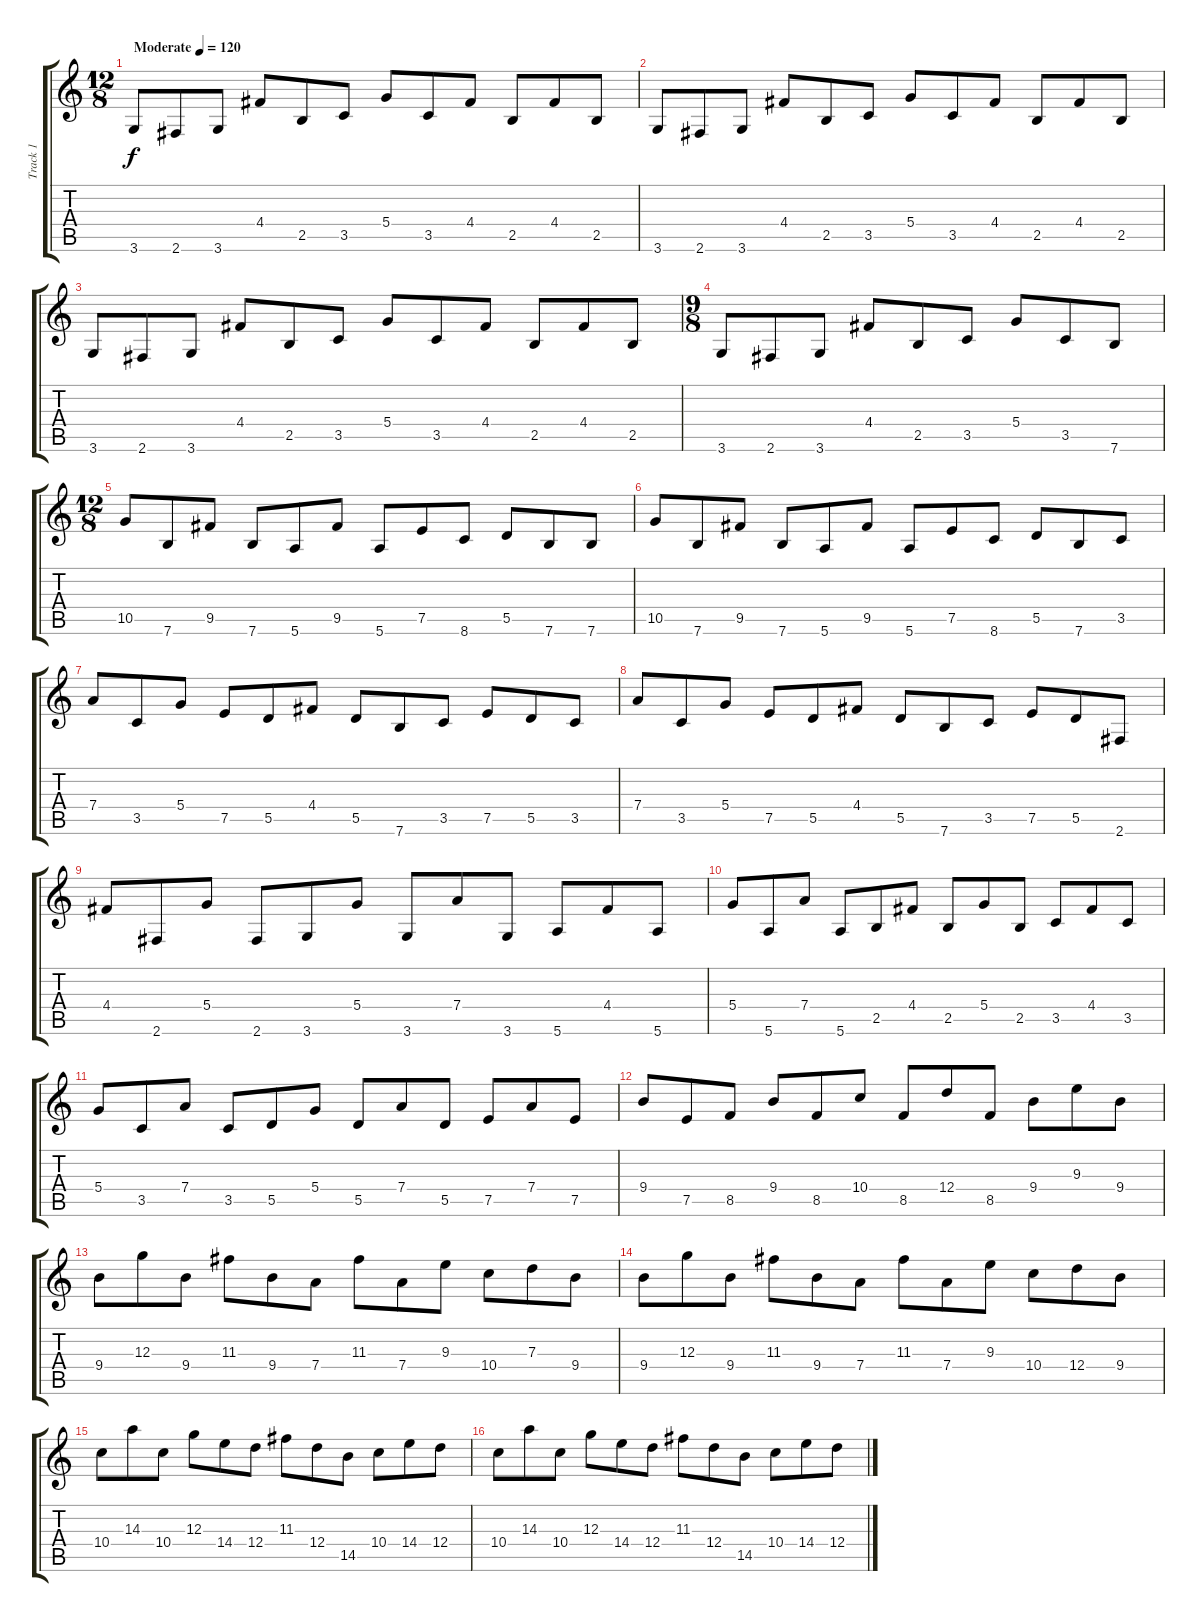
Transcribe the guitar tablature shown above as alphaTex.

\track ("Track 1" "Track 1") {instrument distortionguitar}
\staff {score tabs}
\tuning (E4 B3 G3 D3 A2 E2) {hide}
\ts (12 8)
\tempo (120 "Moderate")
\tempo 190
\tempo (120 "Moderate")
\clef g2
\ks c
3.6.8{dy f instrument distortionguitar} 2.6.8 3.6.8 4.4.8 2.5.8 3.5.8 5.4.8 3.5.8 4.4.8 2.5.8 4.4.8 2.5.8 |
3.6.8 2.6.8 3.6.8 4.4.8 2.5.8 3.5.8 5.4.8 3.5.8 4.4.8 2.5.8 4.4.8 2.5.8 |
3.6.8 2.6.8 3.6.8 4.4.8 2.5.8 3.5.8 5.4.8 3.5.8 4.4.8 2.5.8 4.4.8 2.5.8 |
\ts (9 8)
3.6.8 2.6.8 3.6.8 4.4.8 2.5.8 3.5.8 5.4.8 3.5.8 7.6.8 |
\ts (12 8)
10.5.8 7.6.8 9.5.8 7.6.8 5.6.8 9.5.8 5.6.8 7.5.8 8.6.8 5.5.8 7.6.8 7.6.8 |
10.5.8 7.6.8 9.5.8 7.6.8 5.6.8 9.5.8 5.6.8 7.5.8 8.6.8 5.5.8 7.6.8 3.5.8 |
7.4.8 3.5.8 5.4.8 7.5.8 5.5.8 4.4.8 5.5.8 7.6.8 3.5.8 7.5.8 5.5.8 3.5.8 |
7.4.8 3.5.8 5.4.8 7.5.8 5.5.8 4.4.8 5.5.8 7.6.8 3.5.8 7.5.8 5.5.8 2.6.8 |
4.4.8 2.6.8 5.4.8 2.6.8 3.6.8 5.4.8 3.6.8 7.4.8 3.6.8 5.6.8 4.4.8 5.6.8 |
5.4.8 5.6.8 7.4.8 5.6.8 2.5.8 4.4.8 2.5.8 5.4.8 2.5.8 3.5.8 4.4.8 3.5.8 |
5.4.8 3.5.8 7.4.8 3.5.8 5.5.8 5.4.8 5.5.8 7.4.8 5.5.8 7.5.8 7.4.8 7.5.8 |
9.4.8 7.5.8 8.5.8 9.4.8 8.5.8 10.4.8 8.5.8 12.4.8 8.5.8 9.4.8 9.3.8 9.4.8 |
9.4.8 12.3.8 9.4.8 11.3.8 9.4.8 7.4.8 11.3.8 7.4.8 9.3.8 10.4.8 7.3.8 9.4.8 |
9.4.8 12.3.8 9.4.8 11.3.8 9.4.8 7.4.8 11.3.8 7.4.8 9.3.8 10.4.8 12.4.8 9.4.8 |
10.4.8 14.3.8 10.4.8 12.3.8 14.4.8 12.4.8 11.3.8 12.4.8 14.5.8 10.4.8 14.4.8 12.4.8 |
10.4.8 14.3.8 10.4.8 12.3.8 14.4.8 12.4.8 11.3.8 12.4.8 14.5.8 10.4.8 14.4.8 12.4.8
